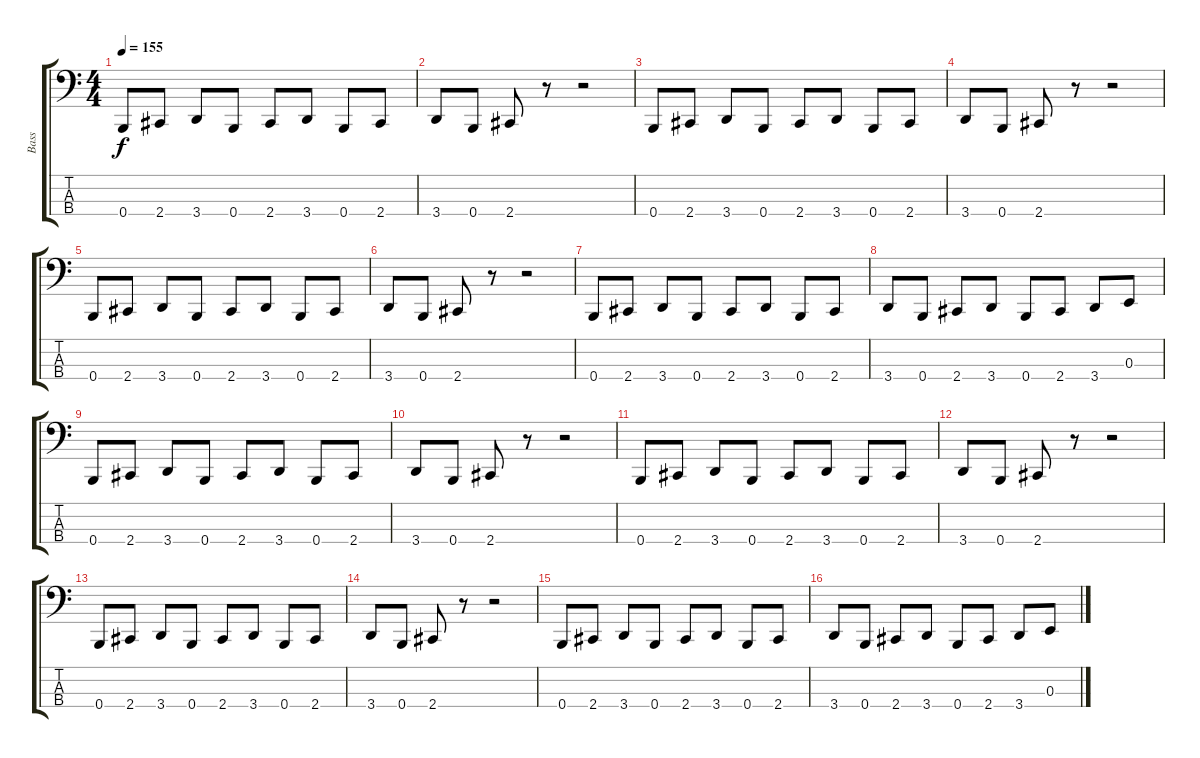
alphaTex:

\track ("Bass" "Bass") {instrument electricbassfinger}
\staff {score tabs}
\tuning (D2 A1 E1 B0) {hide}
\ts (4 4)
\tempo 155
\clef f4
\ks c
0.4.8{dy f} 2.4.8 3.4.8 0.4.8 2.4.8 3.4.8 0.4.8 2.4.8 |
3.4.8 0.4.8 2.4.8 r.8 r.2 |
0.4.8 2.4.8 3.4.8 0.4.8 2.4.8 3.4.8 0.4.8 2.4.8 |
3.4.8 0.4.8 2.4.8 r.8 r.2 |
0.4.8 2.4.8 3.4.8 0.4.8 2.4.8 3.4.8 0.4.8 2.4.8 |
3.4.8 0.4.8 2.4.8 r.8 r.2 |
0.4.8 2.4.8 3.4.8 0.4.8 2.4.8 3.4.8 0.4.8 2.4.8 |
3.4.8 0.4.8 2.4.8 3.4.8 0.4.8 2.4.8 3.4.8 0.3.8 |
0.4.8 2.4.8 3.4.8 0.4.8 2.4.8 3.4.8 0.4.8 2.4.8 |
3.4.8 0.4.8 2.4.8 r.8 r.2 |
0.4.8 2.4.8 3.4.8 0.4.8 2.4.8 3.4.8 0.4.8 2.4.8 |
3.4.8 0.4.8 2.4.8 r.8 r.2 |
0.4.8 2.4.8 3.4.8 0.4.8 2.4.8 3.4.8 0.4.8 2.4.8 |
3.4.8 0.4.8 2.4.8 r.8 r.2 |
0.4.8 2.4.8 3.4.8 0.4.8 2.4.8 3.4.8 0.4.8 2.4.8 |
3.4.8 0.4.8 2.4.8 3.4.8 0.4.8 2.4.8 3.4.8 0.3.8
